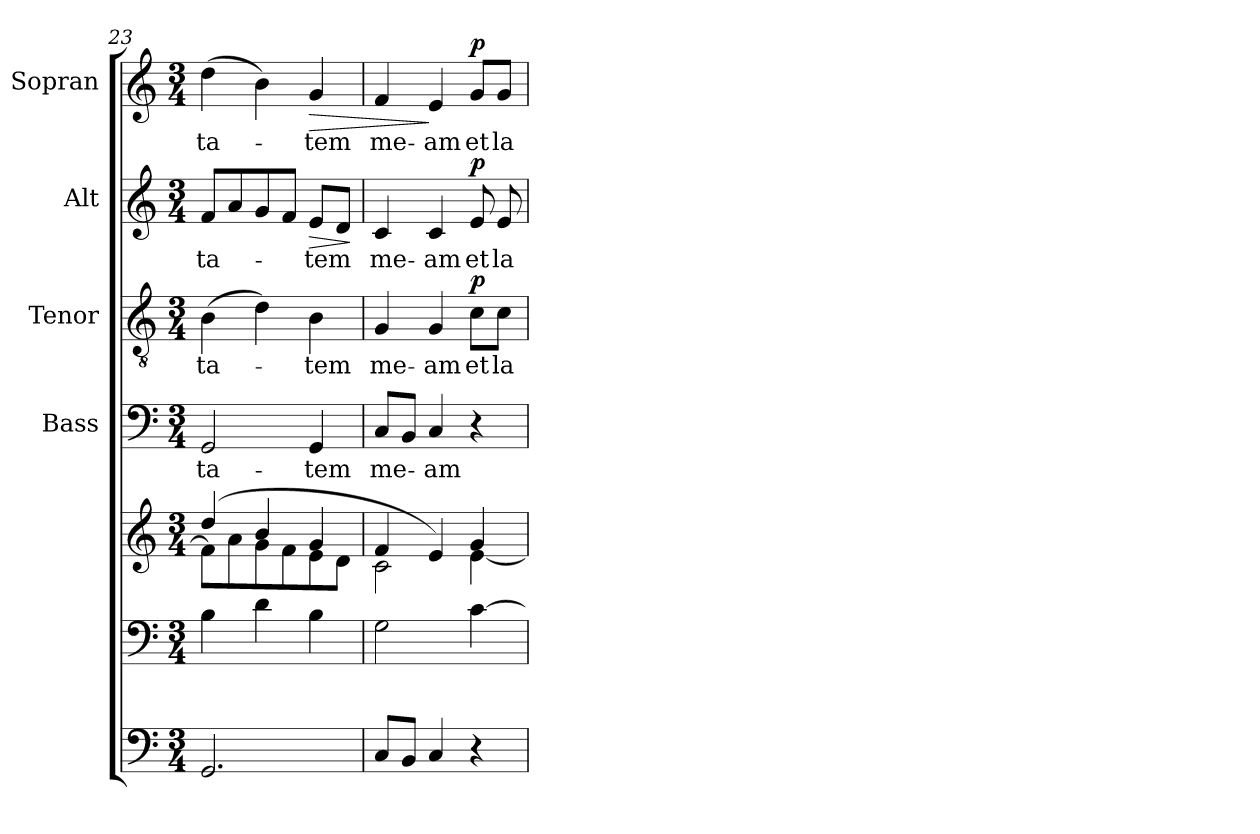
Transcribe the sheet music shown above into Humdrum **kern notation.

**kern	**kern	**kern	**kern	**text	**kern	**text	**dynam	**kern	**text	**dynam	**kern	**text	**dynam
*part6	*part5	*part5	*part4	*part4	*part3	*part3	*part3	*part2	*part2	*part2	*part1	*part1	*part1
*staff7	*staff6	*staff5	*staff4	*staff4	*staff3	*staff3	*staff3	*staff2	*staff2	*staff2	*staff1	*staff1	*staff1
*	*	*	*I"Bass	*	*I"Tenor	*	*	*I"Alt	*	*	*I"Sopran	*	*
*	*	*	*I'B.	*	*I'T.	*	*	*I'A.	*	*	*I'S.	*	*
*clefF4	*clefF4	*clefG2	*clefF4	*	*clefGv2	*	*	*clefG2	*	*	*clefG2	*	*
*k[]	*k[]	*k[]	*k[]	*	*k[]	*	*	*k[]	*	*	*k[]	*	*
*C:	*C:	*C:	*C:	*	*C:	*	*	*C:	*	*	*C:	*	*
*M3/4	*M3/4	*M3/4	*M3/4	*	*M3/4	*	*	*M3/4	*	*	*M3/4	*	*
=23	=23	=23	=23	=23	=23	=23	=23	=23	=23	=23	=23	=23	=23
*	*	*^	*	*	*	*	*	*	*	*	*	*	*
!	!	!	!	!	!LO:LY:b	!	!LO:LY:b	!	!	!LO:LY:b	!	!	!LO:LY:b	!
2.GG/	4B\	(4dd/	8f\L]	2GG/	-ta-	(>4B\	-ta-	.	8f/L	-ta-	.	(>4dd\	-ta-	.
.	.	.	8a\	.	.	.	.	.	8a/	.	.	.	.	.
.	4d\	4b/	8g\	.	.	4d\)	.	.	8g/	.	.	4b\)	.	.
.	.	.	8f\	.	.	.	.	.	8f/J	.	.	.	.	.
!	!	!	!	!	!LO:LY:b	!	!LO:LY:b	!	!	!LO:LY:b	!LO:HP:b	!	!LO:LY:b	!LO:HP:b
.	4B\	4g/	8e\	4GG/	-tem	4B\	-tem	.	8e/L	-tem	>	4g/	-tem	>
.	.	.	8d\J	.	.	.	.	.	8d/J	.	.	.	.	.
*	*	*v	*v	*	*	*	*	*	*	*	*	*	*	*
.	.	.	.	.	.	.	.	.	.	]	.	.	.
=24	=24	=24	=24	=24	=24	=24	=24	=24	=24	=24	=24	=24	=24
*	*	*^	*	*	*	*	*	*	*	*	*	*	*
!	!	!	!	!	!LO:LY:b	!	!LO:LY:b	!	!	!LO:LY:b	!	!	!LO:LY:b	!
8C/L	2G\	4f/	2c\	8C/L	me-	4G/	me-	.	4c/	me-	.	4f/	me-	.
8BB/J	.	.	.	8BB/J	.	.	.	.	.	.	.	.	.	.
!	!	!	!	!	!LO:LY:b	!	!LO:LY:b	!	!	!LO:LY:b	!	!	!LO:LY:b	!
4C/	.	4e/)	.	4C/	-am	4G/	-am	.	4c/	-am	.	4e/	-am	]
!	!	!	!	!	!	!	!LO:LY:b	!LO:DY:a	!	!LO:LY:b	!LO:DY:a	!	!LO:LY:b	!LO:DY:a
4r	[4c\	4g/	[<4e\	4r	.	8c\L	et	p	8e/	et	p	8g/L	et	p
!	!	!	!	!	!	!	!LO:LY:b	!	!	!LO:LY:b	!	!	!LO:LY:b	!
.	.	.	.	.	.	8c\J	la-	.	8e/	la-	.	8g/J	la-	.
*	*	*v	*v	*	*	*	*	*	*	*	*	*	*	*
=	=	=	=	=	=	=	=	=	=	=	=	=	=
*-	*-	*-	*-	*-	*-	*-	*-	*-	*-	*-	*-	*-	*-
